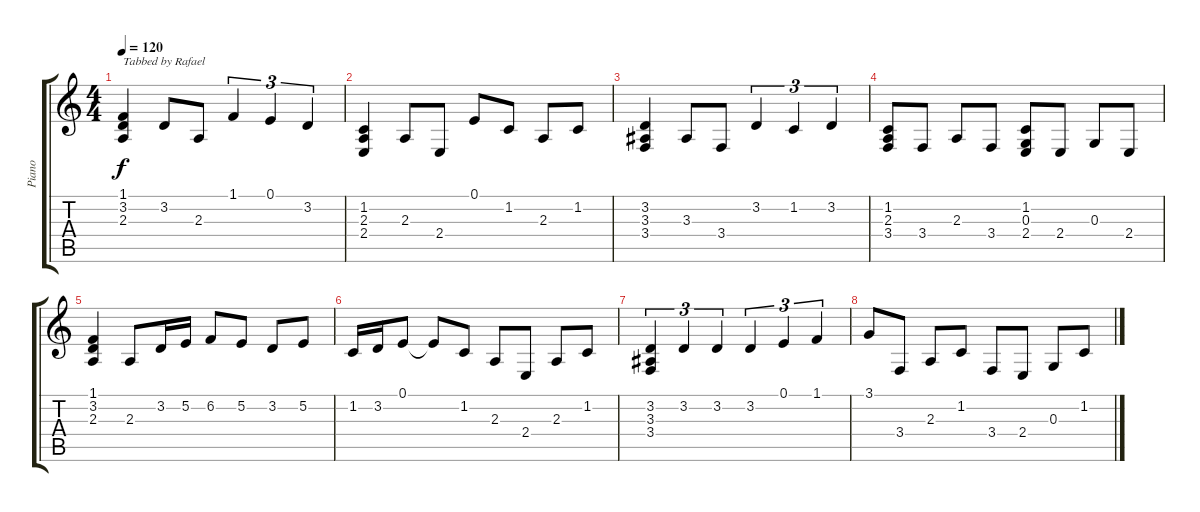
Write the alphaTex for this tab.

\track ("Piano" "Piano") {instrument brightacousticpiano}
\staff {score tabs}
\tuning (E4 B3 G3 D3 A2 E2) {hide}
\ts (4 4)
\tempo 120
\clef g2
\ks c
(1.1 3.2 2.3).4{txt "Tabbed by Rafael " dy f instrument brightacousticpiano} 3.2.8 2.3.8 1.1.4{tu (3 2)} 0.1.4{tu (3 2)} 3.2.4{tu (3 2)} |
(1.2 2.3 2.4).4{txt ""} 2.3.8 2.4.8 0.1.8 1.2.8 2.3.8 1.2.8 |
(3.2 3.3 3.4).4 3.3.8 3.4.8 3.2.4{tu (3 2)} 1.2.4{tu (3 2)} 3.2.4{tu (3 2)} |
(1.2 2.3 3.4).8 3.4.8 2.3.8 3.4.8 (1.2 0.3 2.4).8 2.4.8 0.3.8 2.4.8 |
(1.1 3.2 2.3).4 2.3.8 3.2.16 5.2.16 6.2.8 5.2.8 3.2.8 5.2.8 |
1.2.16 3.2.16 0.1.8 0.1{t}.8 1.2.8 2.3.8 2.4.8 2.3.8 1.2.8 |
(3.2 3.3 3.4).4{tu (3 2)} 3.2.4{tu (3 2)} 3.2.4{tu (3 2)} 3.2.4{tu (3 2)} 0.1.4{tu (3 2)} 1.1.4{tu (3 2)} |
3.1.8 3.4.8 2.3.8 1.2.8 3.4.8 2.4.8 0.3.8 1.2.8
